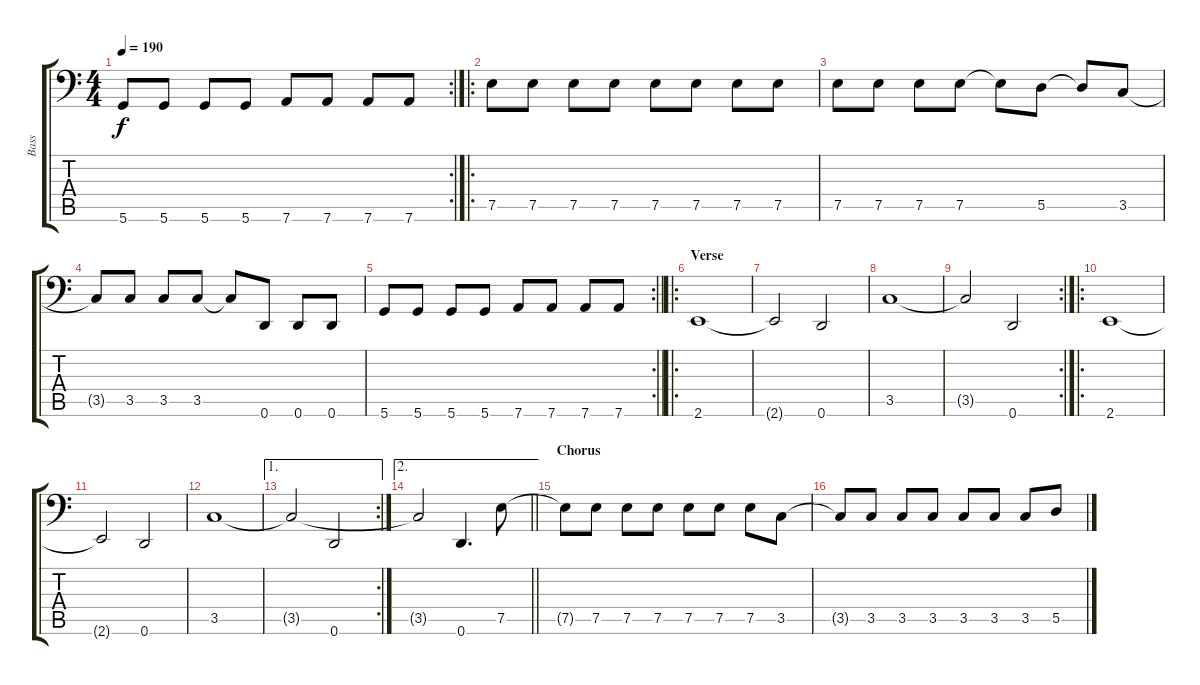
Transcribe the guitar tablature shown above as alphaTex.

\track ("Bass" "Bass") {instrument electricbasspick}
\staff {score tabs}
\tuning (E3 B2 G2 D2 A1 D1) {hide}
\rc 2
\ts (4 4)
\tempo 190
\clef f4
\ks c
5.6.8{dy f} 5.6.8 5.6.8 5.6.8 7.6.8 7.6.8 7.6.8 7.6.8 |
\ro
7.5.8 7.5.8 7.5.8 7.5.8 7.5.8 7.5.8 7.5.8 7.5.8 |
7.5.8 7.5.8 7.5.8 7.5.8 7.5{t}.8 5.5.8 5.5{t}.8 3.5.8 |
3.5{t}.8 3.5.8 3.5.8 3.5.8 3.5{t}.8 0.6.8 0.6.8 0.6.8 |
\rc 2
\barLineRight lightlight
5.6.8 5.6.8 5.6.8 5.6.8 7.6.8 7.6.8 7.6.8 7.6.8 |
\ro
\section ("" "Verse")
2.6.1 |
2.6{t}.2 0.6.2 |
3.5.1 |
\rc 2
3.5{t}.2 0.6.2 |
\ro
2.6.1 |
2.6{t}.2 0.6.2 |
3.5.1 |
\ae 1
\rc 2
3.5{t}.2 0.6.2 |
\ae 2
\barLineRight lightlight
3.5{t}.2 0.6.4{d} 7.5.8 |
\section ("" "Chorus")
7.5{t}.8 7.5.8 7.5.8 7.5.8 7.5.8 7.5.8 7.5.8 3.5.8 |
3.5{t}.8 3.5.8 3.5.8 3.5.8 3.5.8 3.5.8 3.5.8 5.5.8
